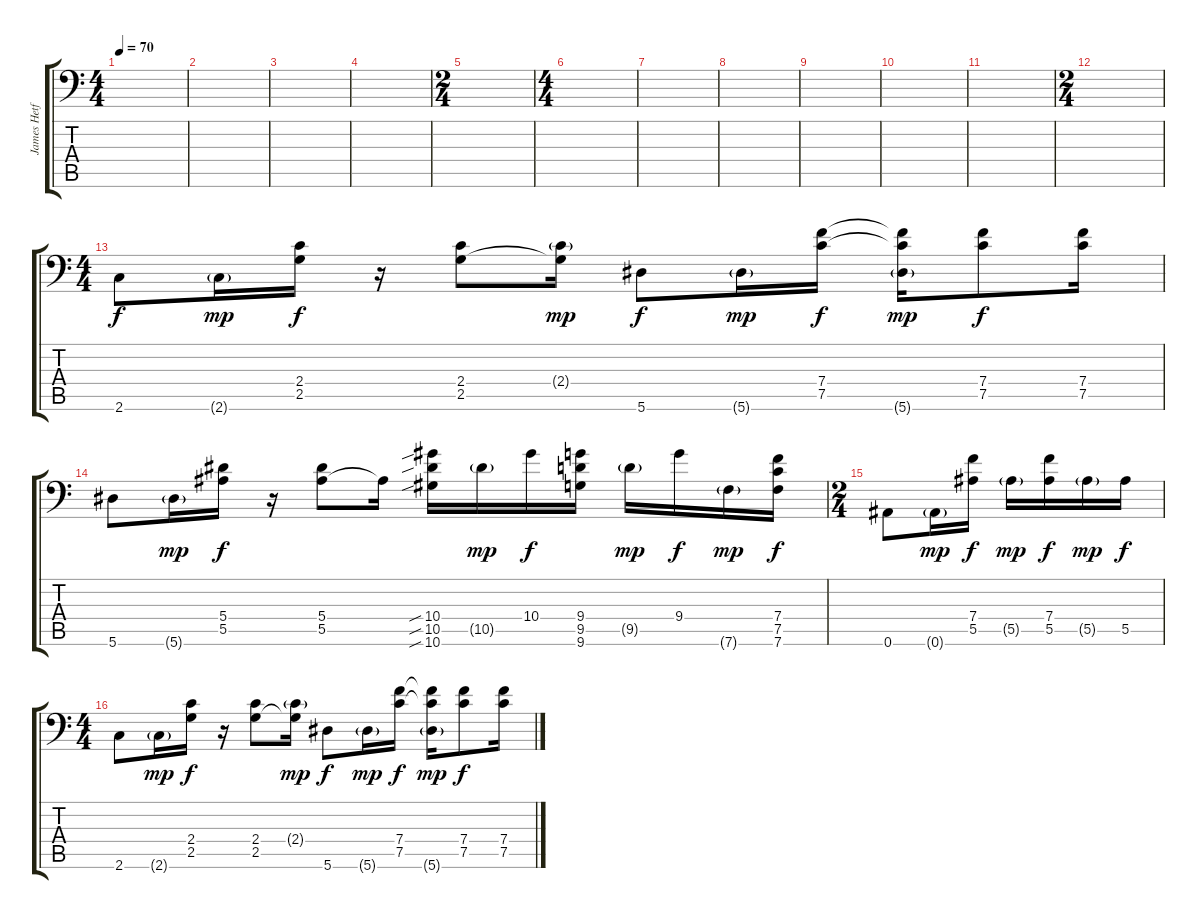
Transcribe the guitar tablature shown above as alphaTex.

\track ("James Hetfield" "James Hetf") {instrument electricguitarjazz}
\staff {score tabs}
\tuning (C4 G3 Eb3 Bb2 F2 Bb1) {hide}
\ts (4 4)
\tempo 70
\clef f4
\ks c
|
|
|
|
\ts (2 4)
|
\ts (4 4)
|
|
|
|
|
|
\ts (2 4)
|
\ts (4 4)
2.6.8 2.6{g}.16{dy mp} (2.4 2.5).16{dy f} r.16 (2.4 2.5).8 (2.4{g} 2.5{t}).16{dy mp} 5.6.8{dy f} 5.6{g}.16{dy mp} (7.4 7.5).16{dy f} (7.4{t} 7.5{t} 5.6{g}).16{dy mp} (7.4 7.5).8{dy f} (7.4 7.5).16 |
5.6.8 5.6{g}.16{dy mp} (5.4 5.5).16{dy f} r.16 (5.4 5.5).8 5.5{t}.16 (10.4{sib} 10.5{sib} 10.6{sib}).16 10.5{g}.16{dy mp} 10.4.16{dy f} (9.4 9.5 9.6).16 9.5{g}.16{dy mp} 9.4.16{dy f} 7.6{g}.16{dy mp} (7.4 7.5 7.6).16{dy f} |
\ts (2 4)
0.6.8 0.6{g}.16{dy mp} (7.4 5.5).16{dy f} 5.5{g}.16{dy mp} (7.4 5.5).16{dy f} 5.5{g}.16{dy mp} 5.5.16{dy f} |
\ts (4 4)
2.6.8 2.6{g}.16{dy mp} (2.4 2.5).16{dy f} r.16 (2.4 2.5).8 (2.4{g} 2.5{t}).16{dy mp} 5.6.8{dy f} 5.6{g}.16{dy mp} (7.4 7.5).16{dy f} (7.4{t} 7.5{t} 5.6{g}).16{dy mp} (7.4 7.5).8{dy f} (7.4 7.5).16
